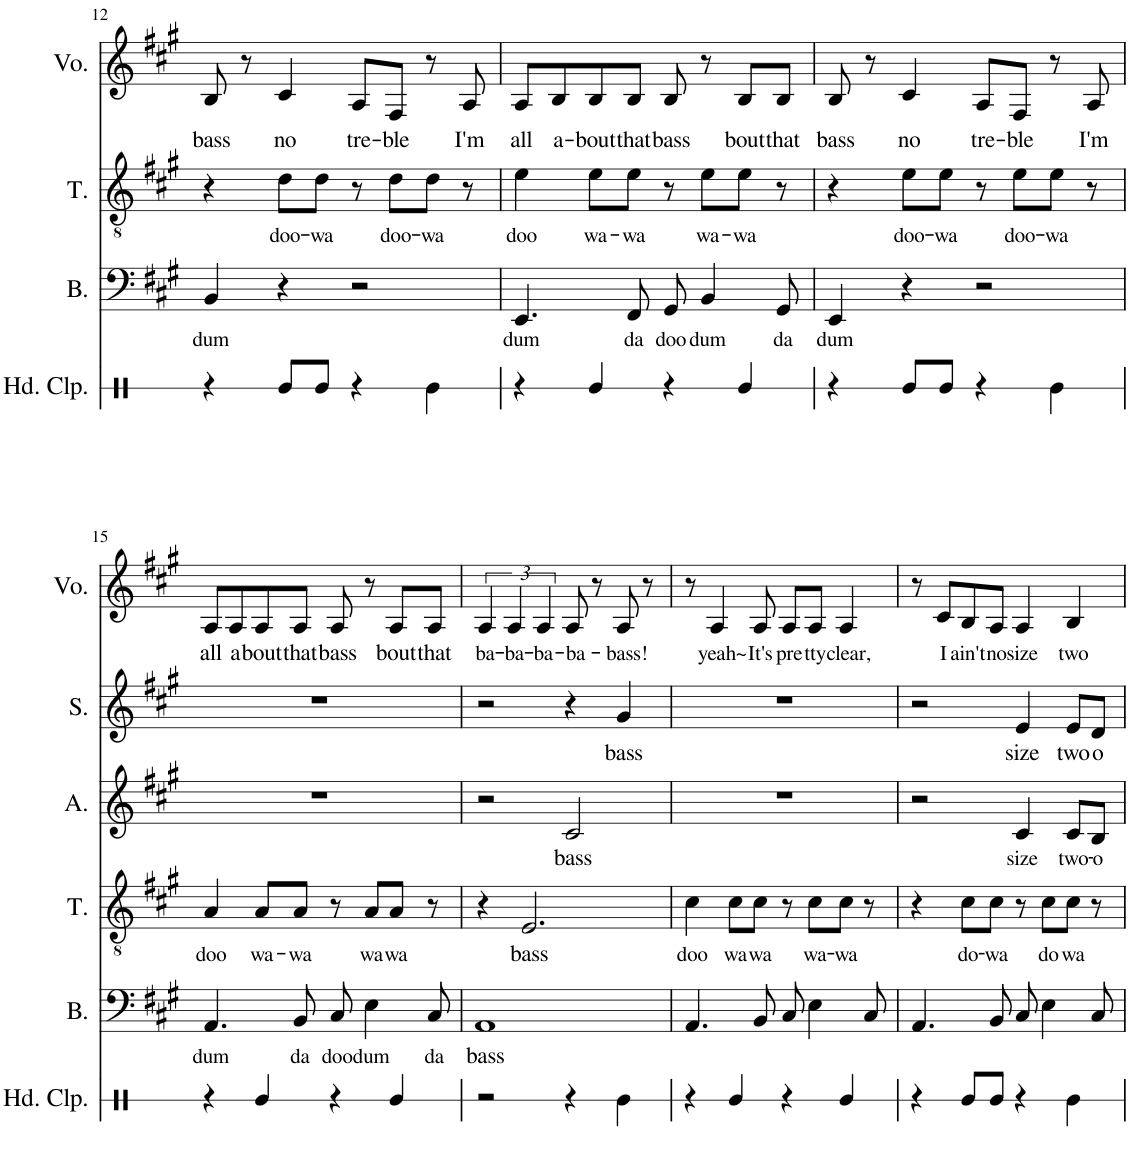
**kern	**text	**kern	**text	**kern	**text	**kern	**text	**kern	**text
*part5	*part5	*part4	*part4	*part3	*part3	*part2	*part2	*part1	*part1
*staff5	*staff5	*staff4	*staff4	*staff3	*staff3	*staff2	*staff2	*staff1	*staff1
*I"Bass	*	*I"Tenor	*	*I"Alto	*	*I"Soprano	*	*I"Voice	*
*I'B.	*	*I'T.	*	*I'A.	*	*I'S.	*	*I'Vo.	*
!!LO:PB:g=z
*clefF4	*	*clefGv2	*	*clefG2	*	*clefG2	*	*clefG2	*
*k[f#c#g#]	*	*k[f#c#g#]	*	*k[f#c#g#]	*	*k[f#c#g#]	*	*k[f#c#g#]	*
*M4/4	*	*M4/4	*	*M4/4	*	*M4/4	*	*M4/4	*
=12	=12	=12	=12	=12	=12	=12	=12	=12	=12
!	!LO:LY:b	!	!	!	!	!	!	!	!LO:LY:b
4BB/	dum	4r	.	1r	.	1r	.	8B/	bass
.	.	.	.	.	.	.	.	8r	.
!	!	!	!LO:LY:b	!	!	!	!	!	!LO:LY:b
4r	.	8d\L	doo-	.	.	.	.	4c#/	no
!	!	!	!LO:LY:b	!	!	!	!	!	!
.	.	8d\J	-wa	.	.	.	.	.	.
!	!	!	!	!	!	!	!	!	!LO:LY:b
2r	.	8r	.	.	.	.	.	8A/L	tre-
!	!	!	!LO:LY:b	!	!	!	!	!	!LO:LY:b
.	.	8d\L	doo-	.	.	.	.	8F#/J	-ble
!	!	!	!LO:LY:b	!	!	!	!	!	!
.	.	8d\J	-wa	.	.	.	.	8r	.
!	!	!	!	!	!	!	!	!	!LO:LY:b
.	.	8r	.	.	.	.	.	8A/	I'm
=13	=13	=13	=13	=13	=13	=13	=13	=13	=13
!	!LO:LY:b	!	!LO:LY:b	!	!	!	!	!	!LO:LY:b
4.EE/	dum	4e\	doo	1r	.	1r	.	8A/L	all
!	!	!	!	!	!	!	!	!	!LO:LY:b
.	.	.	.	.	.	.	.	8B/	a-
!	!	!	!LO:LY:b	!	!	!	!	!	!LO:LY:b
.	.	8e\L	wa-	.	.	.	.	8B/	-bout
!	!LO:LY:b	!	!LO:LY:b	!	!	!	!	!	!LO:LY:b
8FF#/	da	8e\J	-wa	.	.	.	.	8B/J	that
!	!LO:LY:b	!	!	!	!	!	!	!	!LO:LY:b
8GG#/	doo	8r	.	.	.	.	.	8B/	bass
!	!LO:LY:b	!	!LO:LY:b	!	!	!	!	!	!
4BB/	dum	8e\L	wa-	.	.	.	.	8r	.
!	!	!	!LO:LY:b	!	!	!	!	!	!LO:LY:b
.	.	8e\J	-wa	.	.	.	.	8B/L	bout
!	!LO:LY:b	!	!	!	!	!	!	!	!LO:LY:b
8GG#/	da	8r	.	.	.	.	.	8B/J	that
=14	=14	=14	=14	=14	=14	=14	=14	=14	=14
!	!LO:LY:b	!	!	!	!	!	!	!	!LO:LY:b
4EE/	dum	4r	.	1r	.	1r	.	8B/	bass
.	.	.	.	.	.	.	.	8r	.
!	!	!	!LO:LY:b	!	!	!	!	!	!LO:LY:b
4r	.	8e\L	doo-	.	.	.	.	4c#/	no
!	!	!	!LO:LY:b	!	!	!	!	!	!
.	.	8e\J	-wa	.	.	.	.	.	.
!	!	!	!	!	!	!	!	!	!LO:LY:b
2r	.	8r	.	.	.	.	.	8A/L	tre-
!	!	!	!LO:LY:b	!	!	!	!	!	!LO:LY:b
.	.	8e\L	doo-	.	.	.	.	8F#/J	-ble
!	!	!	!LO:LY:b	!	!	!	!	!	!
.	.	8e\J	-wa	.	.	.	.	8r	.
!	!	!	!	!	!	!	!	!	!LO:LY:b
.	.	8r	.	.	.	.	.	8A/	I'm
!!LO:LB:g=z
=15	=15	=15	=15	=15	=15	=15	=15	=15	=15
!	!LO:LY:b	!	!LO:LY:b	!	!	!	!	!	!LO:LY:b
4.AA/	dum	4A/	doo	1r	.	1r	.	8A/L	all
!	!	!	!	!	!	!	!	!	!LO:LY:b
.	.	.	.	.	.	.	.	8A/	a-
!	!	!	!LO:LY:b	!	!	!	!	!	!LO:LY:b
.	.	8A/L	wa-	.	.	.	.	8A/	-bout
!	!LO:LY:b	!	!LO:LY:b	!	!	!	!	!	!LO:LY:b
8BB/	da	8A/J	-wa	.	.	.	.	8A/J	that
!	!LO:LY:b	!	!	!	!	!	!	!	!LO:LY:b
8C#/	doo	8r	.	.	.	.	.	8A/	bass
!	!LO:LY:b	!	!LO:LY:b	!	!	!	!	!	!
4E\	dum	8A/L	wa-	.	.	.	.	8r	.
!	!	!	!LO:LY:b	!	!	!	!	!	!LO:LY:b
.	.	8A/J	-wa	.	.	.	.	8A/L	bout
!	!LO:LY:b	!	!	!	!	!	!	!	!LO:LY:b
8C#/	da	8r	.	.	.	.	.	8A/J	that
=16	=16	=16	=16	=16	=16	=16	=16	=16	=16
!	!LO:LY:b	!	!	!	!	!	!	!	!LO:LY:b
1AA	bass	4r	.	2r	.	2r	.	6A/	ba-
!	!	!	!	!	!	!	!	!	!LO:LY:b
.	.	.	.	.	.	.	.	6A/	-ba-
!	!	!	!LO:LY:b	!	!	!	!	!	!
.	.	2.E/	bass	.	.	.	.	.	.
!	!	!	!	!	!	!	!	!	!LO:LY:b
.	.	.	.	.	.	.	.	6A/	-ba-
!	!	!	!	!	!LO:LY:b	!	!	!	!LO:LY:b
.	.	.	.	2c#/	bass	4r	.	8A/	-ba-
.	.	.	.	.	.	.	.	8r	.
!	!	!	!	!	!	!	!LO:LY:b	!	!LO:LY:b
.	.	.	.	.	.	4g#/	bass	8A/	-bass!
.	.	.	.	.	.	.	.	8r	.
=17	=17	=17	=17	=17	=17	=17	=17	=17	=17
!	!	!	!LO:LY:b	!	!	!	!	!	!
4.AA/	.	4c#\	doo	1r	.	1r	.	8r	.
!	!	!	!	!	!	!	!	!	!LO:LY:b
.	.	.	.	.	.	.	.	4A/	yeah~
!	!	!	!LO:LY:b	!	!	!	!	!	!
.	.	8c#\L	wa-	.	.	.	.	.	.
!	!	!	!LO:LY:b	!	!	!	!	!	!LO:LY:b
8BB/	.	8c#\J	-wa	.	.	.	.	8A/	It's
!	!	!	!	!	!	!	!	!	!LO:LY:b
8C#/	.	8r	.	.	.	.	.	8A/L	pre-
!	!	!	!LO:LY:b	!	!	!	!	!	!LO:LY:b
4E\	.	8c#\L	wa-	.	.	.	.	8A/J	-tty
!	!	!	!LO:LY:b	!	!	!	!	!	!LO:LY:b
.	.	8c#\J	-wa	.	.	.	.	4A/	clear,
8C#/	.	8r	.	.	.	.	.	.	.
=18	=18	=18	=18	=18	=18	=18	=18	=18	=18
4.AA/	.	4r	.	2r	.	2r	.	8r	.
!	!	!	!	!	!	!	!	!	!LO:LY:b
.	.	.	.	.	.	.	.	8c#/L	I
!	!	!	!LO:LY:b	!	!	!	!	!	!LO:LY:b
.	.	8c#\L	do-	.	.	.	.	8B/	ain't
!	!	!	!LO:LY:b	!	!	!	!	!	!LO:LY:b
8BB/	.	8c#\J	-wa	.	.	.	.	8A/J	no
!	!	!	!	!	!LO:LY:b	!	!LO:LY:b	!	!LO:LY:b
8C#/	.	8r	.	4c#/	size	4e/	size	4A/	size
!	!	!	!LO:LY:b	!	!	!	!	!	!
4E\	.	8c#\L	do-	.	.	.	.	.	.
!	!	!	!LO:LY:b	!	!LO:LY:b	!	!LO:LY:b	!	!LO:LY:b
.	.	8c#\J	-wa	8c#/L	two-	8e/L	two-	4B/	two
!	!	!	!	!	!LO:LY:b	!	!LO:LY:b	!	!
8C#/	.	8r	.	8B/J	-o	8d/J	-o	.	.
=	=	=	=	=	=	=	=	=	=
*-	*-	*-	*-	*-	*-	*-	*-	*-	*-
